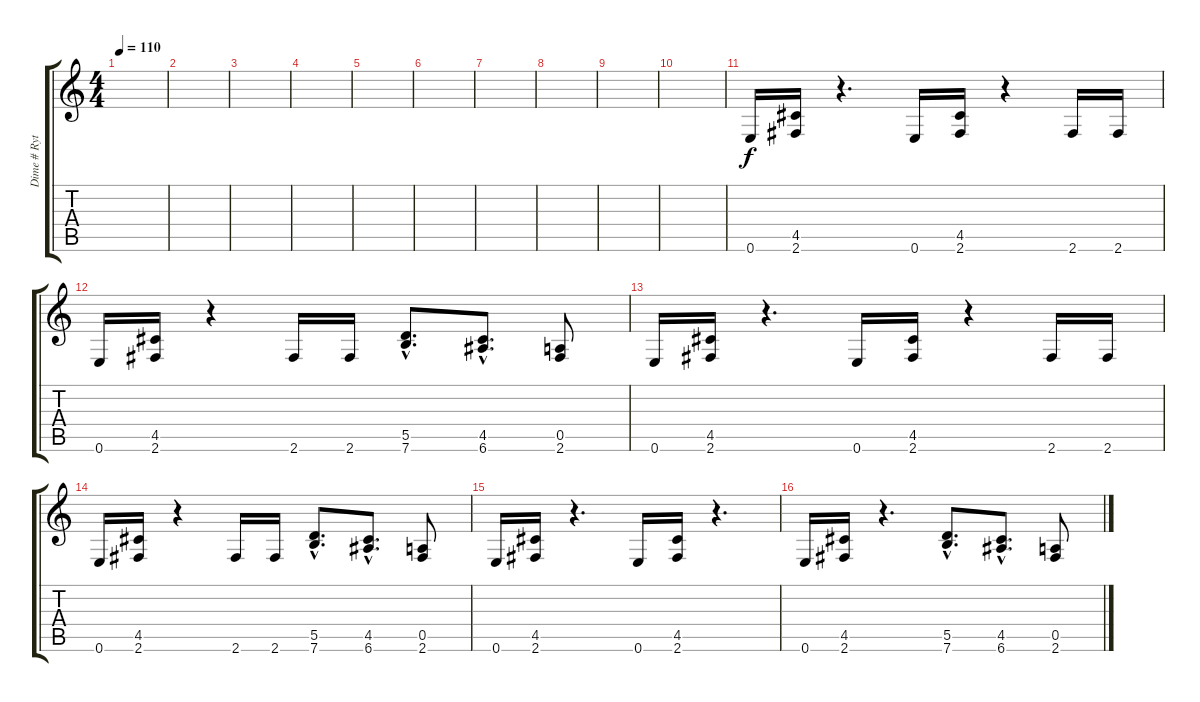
\track ("Dime # Rythm" "Dime # Ryt") {instrument distortionguitar}
\staff {score tabs}
\tuning (E4 B3 G3 D3 A2 E2) {hide}
\ts (4 4)
\tempo 110
\clef g2
\ks c
|
|
|
|
|
|
|
|
|
|
0.6.16{volume 16} (4.5 2.6).16 r.4{d} 0.6.16 (4.5 2.6).16 r.4 2.6.16 2.6.16 |
0.6.16 (4.5 2.6).16 r.4 2.6.16 2.6.16 (5.5{hac} 7.6{hac}).8{d} (4.5{hac} 6.6{hac}).8{d} (0.5 2.6).8 |
0.6.16 (4.5 2.6).16 r.4{d} 0.6.16 (4.5 2.6).16 r.4 2.6.16 2.6.16 |
0.6.16 (4.5 2.6).16 r.4 2.6.16 2.6.16 (5.5{hac} 7.6{hac}).8{d} (4.5{hac} 6.6{hac}).8{d} (0.5 2.6).8 |
0.6.16 (4.5 2.6).16 r.4{d} 0.6.16 (4.5 2.6).16 r.4{d} |
0.6.16 (4.5 2.6).16 r.4{d} (5.5{hac} 7.6{hac}).8{d} (4.5{hac} 6.6{hac}).8{d} (0.5 2.6).8
